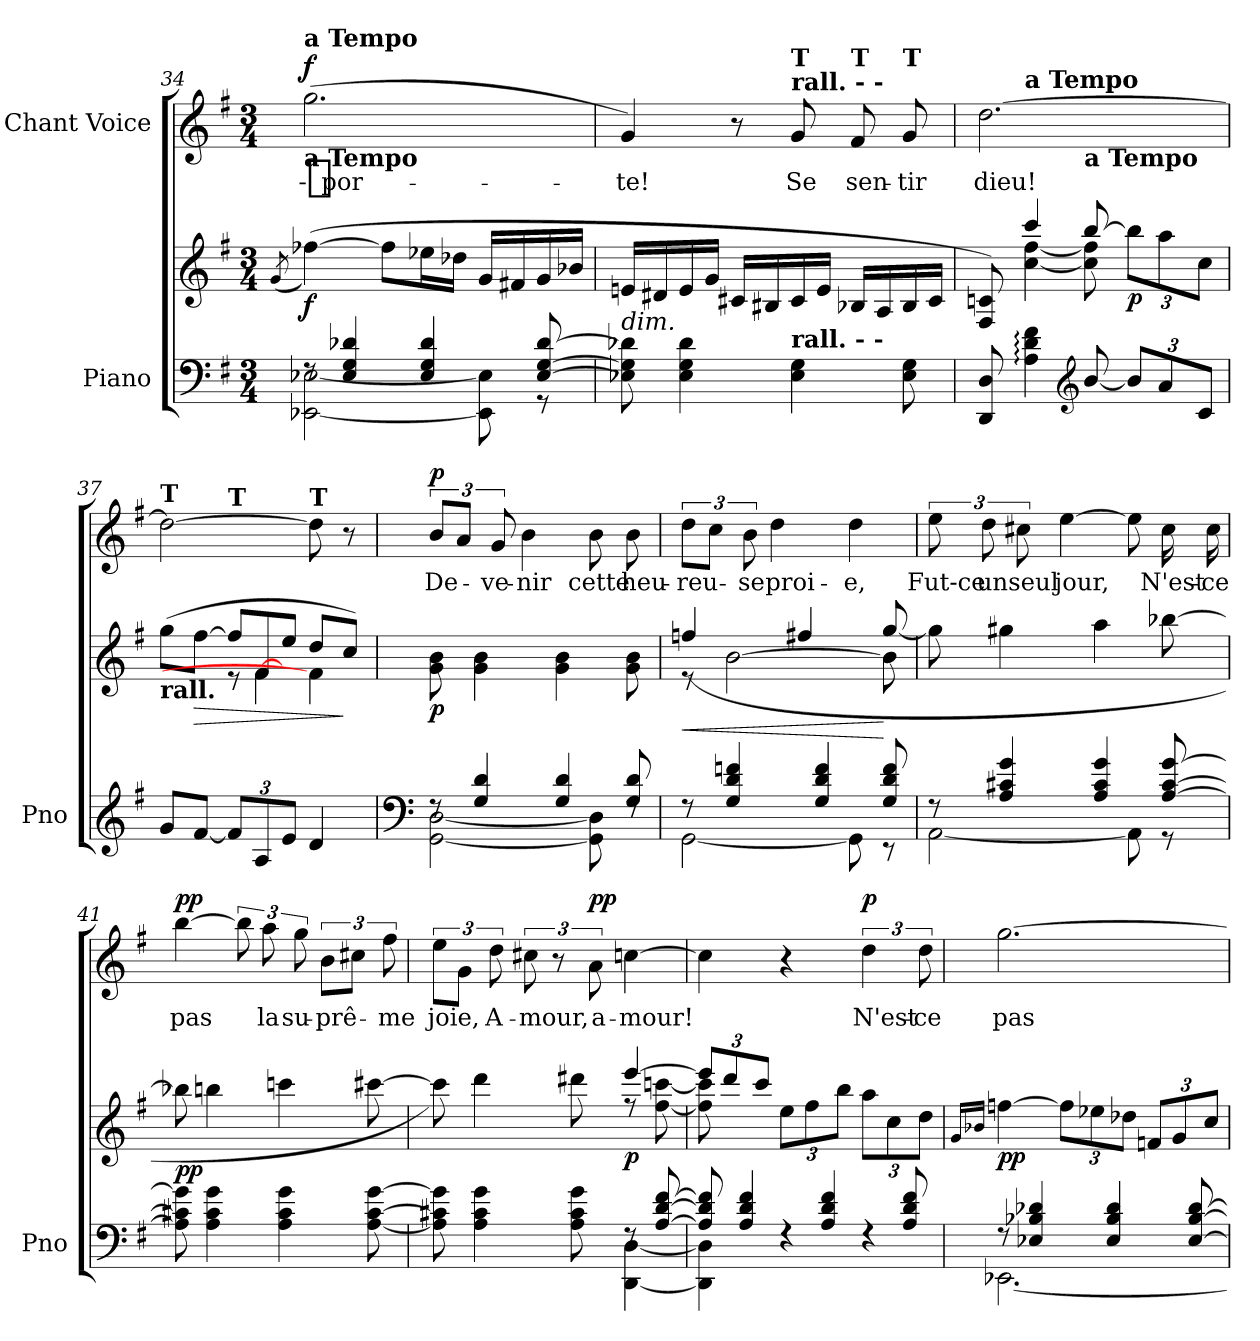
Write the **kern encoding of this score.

**kern	**kern	**dynam	**kern	**text	**dynam
*part2	*part2	*part2	*part1	*part1	*part1
*staff3	*staff2	*staff2/3	*staff1	*staff1	*staff1
*I"Piano	*	*	*I"Chant Voice	*	*
*I'Pno	*	*	*	*	*
!!LO:LB:g=z
*clefF4	*clefG2	*	*clefG2	*	*
*k[f#]	*k[f#]	*	*k[f#]	*	*
*M3/4	*M3/4	*	*M3/4	*	*
=34	=34	=34	=34	=34	=34
.	(<8qg/	.	.	.	.
*^	*	*	*	*	*
!	!	!	!	!LO:TX:a:B:t=a Tempo	!	!
!	!	!	!	!LO:TX:b:B:t=a Tempo	!	!
!	!	!	!LO:DY:b	!	!LO:LY:b	!LO:DY:a
8rF	[2EE-X\ [2E-X\	(>[4ff-X\)	f	(>2.gg\	-- por-	f
4E-/ 4G/ 4d-X/	.	.	.	.	.	.
.	.	8ff-\L]	.	.	.	.
4E-/ 4G/ 4d-/	.	16ee-X\L	.	.	.	.
.	.	16dd-X\JJ	.	.	.	.
.	8EE-\] 8E-\]	16g/LL	.	.	.	.
.	.	16f#X/	.	.	.	.
[8E-/ [8G/ [8d-/	8r	16g/	.	.	.	.
.	.	16b-X/JJ	.	.	.	.
*v	*v	*	*	*	*	*
=35	=35	=35	=35	=35	=35
!	!LO:TX:b:i:t=dim.	!	!	!	!
!	!	!	!	!LO:LY:b	!
8E-X\] 8G\] 8d-X\]	16en/LL	.	4g/)	-te!	.
.	16d#X/	.	.	.	.
4E-\ 4G\ 4d-\	16e/	.	.	.	.
.	16g/JJ	.	.	.	.
.	16c#X/LL	.	8r	.	.
.	16B#X/	.	.	.	.
!	!	!	!LO:TX:a:B:t=rall.         -             -	!	!
!	!	!	!LO:TX:a:B:t=T	!	!
!	!LO:TX:b:B:t=rall.         -             -	!	!	!	!
!	!	!	!	!LO:LY:b	!
4E-\ 4G\	16c#/	.	8g/	Se	.
.	16e/JJ	.	.	.	.
!	!	!	!LO:TX:a:B:t=T	!	!
!	!	!	!	!LO:LY:b	!
.	16B-X/LL	.	8f#/	sen-	.
.	16A/	.	.	.	.
!	!	!	!LO:TX:a:B:t=T	!	!
!	!	!	!	!LO:LY:b	!
8E-\ 8G\	16B-/	.	8g/	-tir	.
.	16c#/JJ	.	.	.	.
=36	=36	=36	=36	=36	=36
*	*^	*	*	*	*
!	!	!	!	!	!LO:LY:b	!
*	*	*	*	*^	*	*
*	*	*	*	*	*^	*	*
8DD/ 8D/	8F#/ 8cn/)	8ryy	.	[2.dd\	8ryy	4.ryy	dieu!	.
!	!	!	!	!	!LO:TX:a:B:t=a Tempo	!	!	!
4A\: 4d\: 4f#\:	4ccc/	[4cc\ [4ff#\	.	.	2ryy	.	.	.
*clefG2	*	*	*	*	*	*	*	*
!	!	!	!	!	!	!LO:TX:b:B:t=a Tempo	!	!
[8b/	[8bb/	8cc\] 8ff#\]	.	.	.	4.ryy	.	.
*Xbrackettup	*Xbrackettup	*	*	*	*	*	*	*
!	!	!	!LO:DY:b	!	!	!	!	!
12b/L]	12bb\L]	4ryy	p	.	.	.	.	.
12a/	12aa\	.	.	.	.	.	.	.
.	.	.	.	.	8ryy	.	.	.
12c/J	12cc\J	.	.	.	.	.	.	.
!!LO:PB:g=z
=37	=37	=37	=37	=37	=37	=37	=37	=37
*	*	*^	*	*	*	*	*	*
!	!	!	!	!	!LO:TX:a:B:t=T	!	!	!	!
!	!LO:TX:b:B:t=rall.	!	!	!	!	!	!	!	!
*	*	*	*	*	*	*v	*v	*	*
8g/L	(>8gg\L	4ryy	2ryy	.	2dd\_	4ryy	.	.
!	!	!	!	!LO:HP:b	!	!	!	!
[8f#/J	[8ff#\J	.	.	>	.	.	.	.
*	*Xtuplet	*	*	*	*	*	*	*
!	!	!	!	!	!	!LO:TX:a:B:t=T	!	!
12f#/L]	12ff#/L]	12r	.	.	.	2ryy	.	.
!	!LO:N:head=solid	!	!	!	!	!	!	!
12A/	[12f#/	6f#\	.	.	.	.	.	.
12e/J	12ee/J	.	.	.	.	.	.	.
!	!	!	!	!	!LO:TX:a:B:t=T	!	!	!
4d/	8dd/L	4ryy	4f#\]	.	8dd\]	.	.	.
.	8cc/J)	.	.	]	8r	.	.	.
*	*v	*v	*v	*	*	*	*	*
*	*	*	*v	*v	*	*
=38	=38	=38	=38	=38	=38
*clefF4	*	*	*	*	*
*^	*	*	*^	*	*
!	!	!	!LO:DY:b	!	!	!LO:LY:b	!LO:DY:a
*	*	*	*	*v	*v	*	*
8rF	[2GG\ [2D\	8g\ 8b\	p	12b/L	De-	p
.	.	.	.	12a/J	.	.
4G/ 4d/	.	4g\ 4b\	.	.	.	.
!	!	!	!	!	!LO:LY:b	!
.	.	.	.	12g/	-ve-	.
!	!	!	!	!	!LO:LY:b	!
.	.	.	.	4b\	-nir	.
4G/ 4d/	.	4g\ 4b\	.	.	.	.
!	!	!	!	!	!LO:LY:b	!
.	8GG\] 8D\]	.	.	8b\	cette	.
!	!	!	!	!	!LO:LY:b	!
8G/ 8d/	8rF	8g\ 8b\	.	8b\	heu-	.
=39	=39	=39	=39	=39	=39	=39
!	!	!	!LO:HP:b	!	!LO:LY:b	!
*	*	*^	*	*	*	*
8rF	[2GG\	8re	(>6ffn/	<	12dd\L	-reu-	.
.	.	.	.	.	12cc\J	.	.
4G/ 4d/ 4fn/	.	[2b\	.	.	.	.	.
!	!	!	!	!	!	!LO:LY:b	!
.	.	.	6ryy	.	12b\	-se	.
!	!	!	!	!	!	!LO:LY:b	!
.	.	.	.	.	4dd\	proi-	.
.	.	.	6ff#X/	.	.	.	.
4G/ 4d/ 4f/	.	.	.	.	.	.	.
!	!	!	!	!	!	!LO:LY:b	!
.	8GG\]	.	8ryy	.	4dd\	-e,	.
8G/ 8d/ 8f/	8r	8b\]	[8gg/	[	.	.	.
=40	=40	=40	=40	=40	=40	=40	=40
!	!	!LO:TX:b:i:t=dim.	!	!	!	!	!
!	!	!	!	!	!	!LO:LY:b	!
*	*	*v	*v	*	*	*	*
8rF	[2AA\	8gg\]	.	12ee\	Fut-ce	.
!	!	!	!	!	!LO:LY:b	!
.	.	.	.	12dd\	un	.
4A/ 4c#X/ 4g/	.	4gg#X\	.	.	.	.
!	!	!	!	!	!LO:LY:b	!
.	.	.	.	12cc#X\	seul	.
!	!	!	!	!	!LO:LY:b	!
.	.	.	.	[4ee\	jour,	.
4A/ 4c#/ 4g/	.	4aa\	.	.	.	.
.	8AA\]	.	.	8ee\]	.	.
!	!	!	!	!	!LO:LY:b	!
[8A/ [8c#/ [8g/	8r	[8bb-X\	.	16cc#\	N'est-	.
!	!	!	!	!	!LO:LY:b	!
.	.	.	.	16cc#\	ce	.
*v	*v	*	*	*	*	*
!!LO:LB:g=z
=41	=41	=41	=41	=41	=41
!	!	!LO:DY:b	!	!LO:LY:b	!LO:DY:a
8A\] 8c#X\] 8g\]	8bb-X\]	pp	[4bb\	pas	pp
4A\ 4c#\ 4g\	4bbn\	.	.	.	.
.	.	.	12bb\]	.	.
!	!	!	!	!LO:LY:b	!
.	.	.	12aa\	la	.
4A\ 4c#\ 4g\	4cccn\	.	.	.	.
!	!	!	!	!LO:LY:b	!
.	.	.	12gg\	su-	.
!	!	!	!	!LO:LY:b	!
.	.	.	12b\L	-prê-	.
.	.	.	12cc#X\J	.	.
[8A\ [8c#\ [8g\	[8ccc#X\	.	.	.	.
!	!	!	!	!LO:LY:b	!
.	.	.	12ff#\	-me	.
=42	=42	=42	=42	=42	=42
*^	*^	*	*	*	*
!	!	!	!	!	!	!LO:LY:b	!
8A\] 8c#X\] 8g\]	2ryy	8ccc#\])	2ryy	.	12ee\L	joie,	.
.	.	.	.	.	12g\J	.	.
4A\ 4c#\ 4g\	.	4ddd\	.	.	.	.	.
!	!	!	!	!	!	!LO:LY:b	!
.	.	.	.	.	12dd\	A-	.
!	!	!	!	!	!	!LO:LY:b	!
.	.	.	.	.	12cc#X\	-mour,	.
.	.	.	.	.	12r	.	.
8A\ 8c#\ 8g\	.	8ddd#X\	.	.	.	.	.
!	!	!	!	!	!	!LO:LY:b	!LO:DY:a
.	.	.	.	.	12a\	a-	pp
!	!	!	!	!LO:DY:b	!	!LO:LY:b	!
8rF	[4DD\ [4D\	[4eee/	8rff	p	[4ccn\	-mour!	.
[8A/ [8d/ [8f#/	.	.	[8ff#\ [8cccn\	.	.	.	.
=43	=43	=43	=43	=43	=43	=43	=43
*	*	*tuplet	*	*	*	*	*
8A/] 8d/] 8f#/]	4DD\] 4D\]	12eee/L]	8ff#\] 8ccc\]	.	4cc\]	.	.
.	.	12ddd/	.	.	.	.	.
4A/ 4d/ 4f#/	.	.	2ryy	.	.	.	.
.	.	12ccc/J	.	.	.	.	.
.	4rF	12ee\L	.	.	4r	.	.
.	.	12ff#\	.	.	.	.	.
4A/ 4d/ 4f#/	.	.	.	.	.	.	.
.	.	12bb\J	.	.	.	.	.
!	!	!	!	!	!	!LO:LY:b	!LO:DY:a
.	4rF	12aa\L	.	.	6dd\	N'est-	p
.	.	12cc\	.	.	.	.	.
8A/ 8d/ 8f#/	.	.	8ryy	.	.	.	.
!	!	!	!	!	!	!LO:LY:b	!
.	.	12dd\J	.	.	12dd\	-ce	.
*	*	*v	*v	*	*	*	*
!!LO:LB:g=z
=44	=44	=44	=44	=44	=44	=44
.	.	16qg/LL	.	.	.	.
.	.	16qb-X/JJ	.	.	.	.
!	!	!	!LO:DY:b	!	!LO:LY:b	!
8r	[2.EE-X\	[4ffn\	pp	[2.gg\	pas	.
4E-X/ 4B-X/ 4d-X/	.	.	.	.	.	.
.	.	12ff\L]	.	.	.	.
.	.	12ee-X\	.	.	.	.
4E-/ 4B-/ 4d-/	.	.	.	.	.	.
.	.	12dd-X\J	.	.	.	.
.	.	12fn/L	.	.	.	.
.	.	12g/	.	.	.	.
[8E-/ [8B-/ [8d-/	.	.	.	.	.	.
.	.	12cc/J	.	.	.	.
*v	*v	*	*	*	*	*
=	=	=	=	=	=
*-	*-	*-	*-	*-	*-
